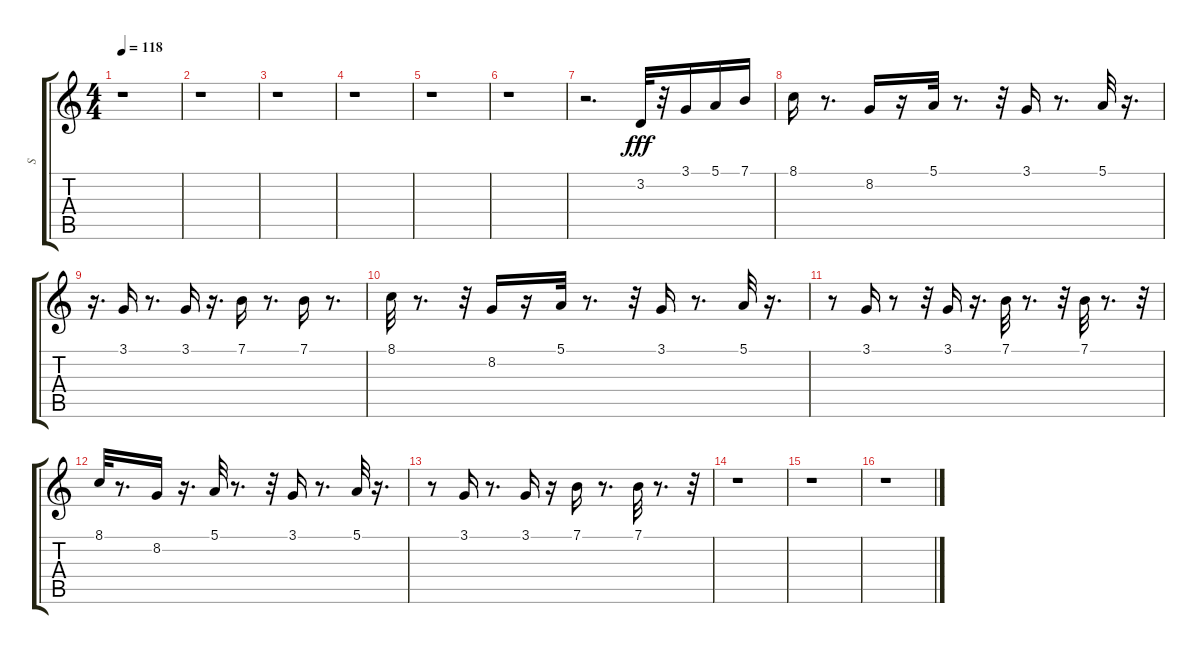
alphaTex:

\track ("S" "S") {instrument stringensemble1}
\staff {score tabs}
\tuning (E4 B3 G3 D3 A2 E2) {hide}
\ts (4 4)
\tempo 118
\clef g2
\ks c
r.1{dy fff instrument stringensemble1} |
r.1 |
r.1 |
r.1 |
r.1 |
r.1 |
r.2{d} 3.2.32 r.32 3.1.16 5.1.16 7.1.16 |
8.1.16 r.8{d} 8.2.16 r.16 5.1.32 r.8{d} r.32 3.1.16 r.8{d} 5.1.32 r.16{d} |
r.16{d} 3.1.16 r.8{d} 3.1.16 r.16{d} 7.1.16 r.8{d} 7.1.16 r.8{d} |
8.1.32 r.8{d} r.32 8.2.16 r.16 5.1.32 r.8{d} r.32 3.1.16 r.8{d} 5.1.32 r.16{d} |
r.8 3.1.16 r.8 r.32 3.1.16 r.16{d} 7.1.32 r.8{d} r.32 7.1.32 r.8{d} r.32 |
8.1.32 r.8{d} 8.2.16 r.16{d} 5.1.32 r.8{d} r.32 3.1.16 r.8{d} 5.1.32 r.16{d} |
r.8 3.1.16 r.8{d} 3.1.16 r.16 7.1.16 r.8{d} 7.1.32 r.8{d} r.32 |
r.1 |
r.1 |
r.1
